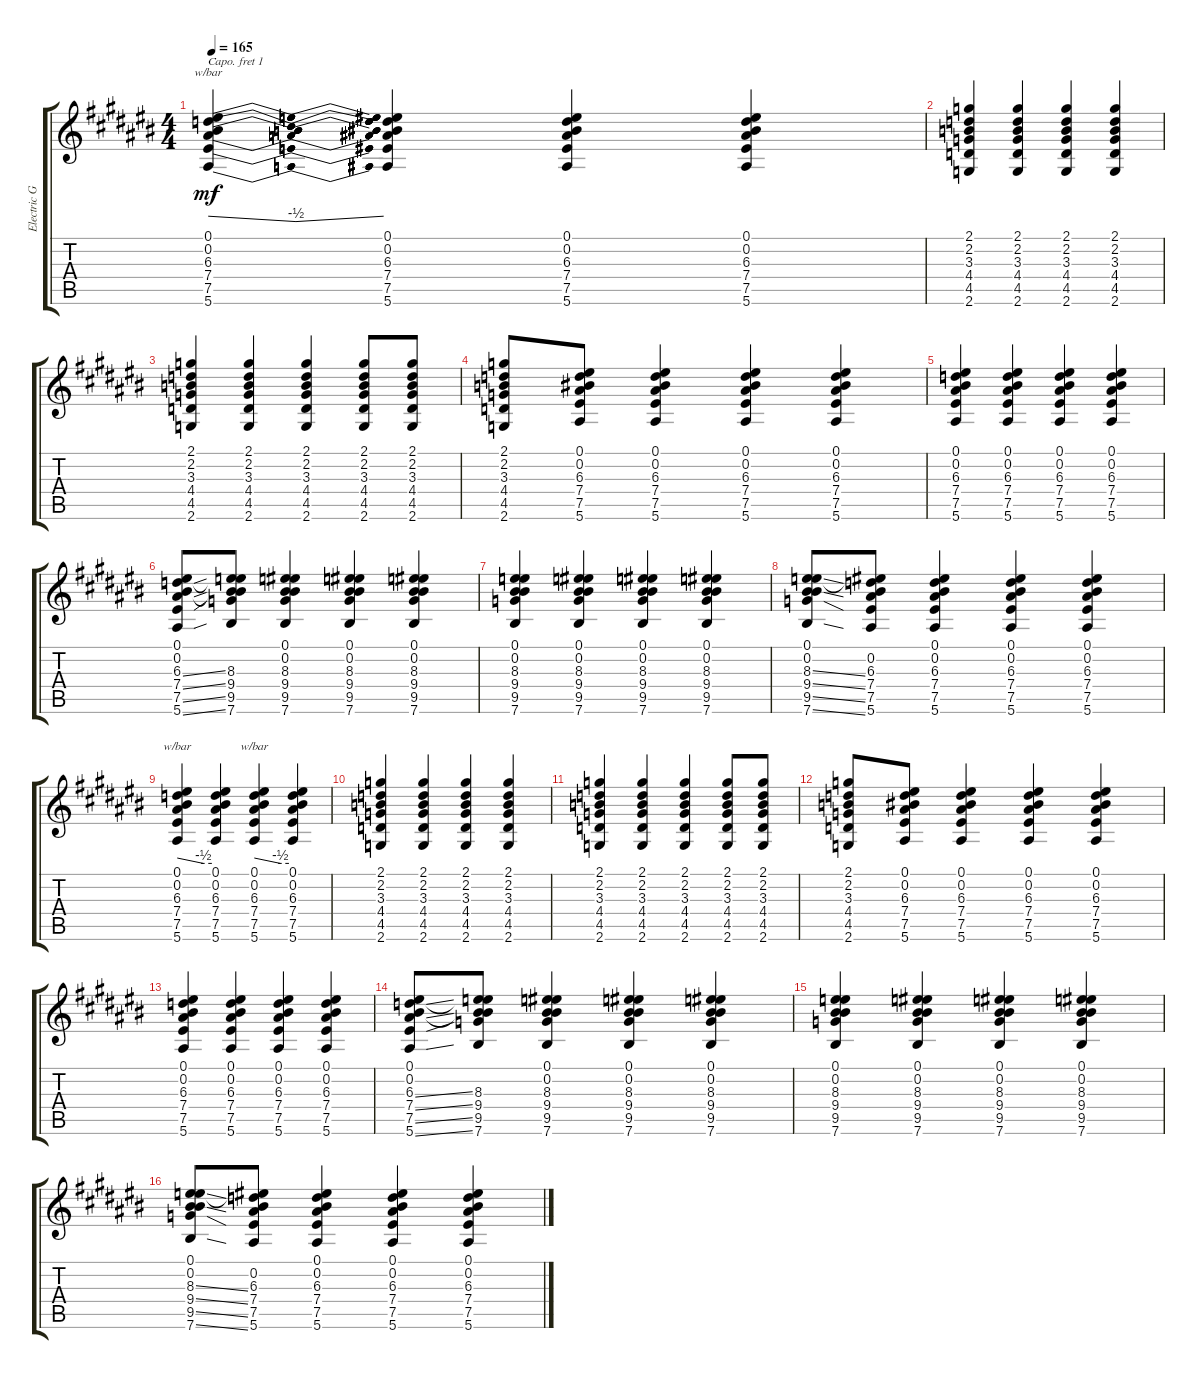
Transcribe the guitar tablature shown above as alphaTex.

\track ("Electric Guitar" "Electric G") {instrument overdrivenguitar}
\staff {score tabs}
\capo 1
\tuning (E4 B3 G3 D3 A2 E2) {hide}
\ts (4 4)
\tempo 165
\clef g2
\ks c#
(0.1 0.2 6.3 7.4 7.5 5.6).4{tbe (dip default 0 0 30 -2 60 0) dy mf} (0.1 0.2 6.3 7.4 7.5 5.6).4 (0.1 0.2 6.3 7.4 7.5 5.6).4 (0.1 0.2 6.3 7.4 7.5 5.6).4 |
(2.1 2.2 3.3 4.4 4.5 2.6).4 (2.1 2.2 3.3 4.4 4.5 2.6).4 (2.1 2.2 3.3 4.4 4.5 2.6).4 (2.1 2.2 3.3 4.4 4.5 2.6).4 |
(2.1 2.2 3.3 4.4 4.5 2.6).4 (2.1 2.2 3.3 4.4 4.5 2.6).4 (2.1 2.2 3.3 4.4 4.5 2.6).4 (2.1 2.2 3.3 4.4 4.5 2.6).8 (2.1 2.2 3.3 4.4 4.5 2.6).8 |
(2.1 2.2 3.3 4.4 4.5 2.6).8 (0.1 0.2 6.3 7.4 7.5 5.6).8 (0.1 0.2 6.3 7.4 7.5 5.6).4 (0.1 0.2 6.3 7.4 7.5 5.6).4 (0.1 0.2 6.3 7.4 7.5 5.6).4 |
(0.1 0.2 6.3 7.4 7.5 5.6).4 (0.1 0.2 6.3 7.4 7.5 5.6).4 (0.1 0.2 6.3 7.4 7.5 5.6).4 (0.1 0.2 6.3 7.4 7.5 5.6).4 |
(0.1 0.2 6.3{ss} 7.4{ss} 7.5{ss} 5.6{ss}).8 (0.1{t} 0.2{t} 8.3 9.4 9.5 7.6).8 (0.1 0.2 8.3 9.4 9.5 7.6).4 (0.1 0.2 8.3 9.4 9.5 7.6).4 (0.1 0.2 8.3 9.4 9.5 7.6).4 |
(0.1 0.2 8.3 9.4 9.5 7.6).4 (0.1 0.2 8.3 9.4 9.5 7.6).4 (0.1 0.2 8.3 9.4 9.5 7.6).4 (0.1 0.2 8.3 9.4 9.5 7.6).4 |
(0.1 0.2 8.3{ss} 9.4{ss} 9.5{ss} 7.6{ss}).8 (0.1{t} 0.2 6.3 7.4 7.5 5.6).8 (0.1 0.2 6.3 7.4 7.5 5.6).4 (0.1 0.2 6.3 7.4 7.5 5.6).4 (0.1 0.2 6.3 7.4 7.5 5.6).4 |
(0.1 0.2 6.3 7.4 7.5 5.6).4{tbe (custom default 0 0 45 -2 60 -2)} (0.1 0.2 6.3 7.4 7.5 5.6).4 (0.1 0.2 6.3 7.4 7.5 5.6).4{tbe (custom default 0 0 45 -2 60 -2)} (0.1 0.2 6.3 7.4 7.5 5.6).4 |
(2.1 2.2 3.3 4.4 4.5 2.6).4 (2.1 2.2 3.3 4.4 4.5 2.6).4 (2.1 2.2 3.3 4.4 4.5 2.6).4 (2.1 2.2 3.3 4.4 4.5 2.6).4 |
(2.1 2.2 3.3 4.4 4.5 2.6).4 (2.1 2.2 3.3 4.4 4.5 2.6).4 (2.1 2.2 3.3 4.4 4.5 2.6).4 (2.1 2.2 3.3 4.4 4.5 2.6).8 (2.1 2.2 3.3 4.4 4.5 2.6).8 |
(2.1 2.2 3.3 4.4 4.5 2.6).8 (0.1 0.2 6.3 7.4 7.5 5.6).8 (0.1 0.2 6.3 7.4 7.5 5.6).4 (0.1 0.2 6.3 7.4 7.5 5.6).4 (0.1 0.2 6.3 7.4 7.5 5.6).4 |
(0.1 0.2 6.3 7.4 7.5 5.6).4 (0.1 0.2 6.3 7.4 7.5 5.6).4 (0.1 0.2 6.3 7.4 7.5 5.6).4 (0.1 0.2 6.3 7.4 7.5 5.6).4 |
(0.1 0.2 6.3{ss} 7.4{ss} 7.5{ss} 5.6{ss}).8 (0.1{t} 0.2{t} 8.3 9.4 9.5 7.6).8 (0.1 0.2 8.3 9.4 9.5 7.6).4 (0.1 0.2 8.3 9.4 9.5 7.6).4 (0.1 0.2 8.3 9.4 9.5 7.6).4 |
(0.1 0.2 8.3 9.4 9.5 7.6).4 (0.1 0.2 8.3 9.4 9.5 7.6).4 (0.1 0.2 8.3 9.4 9.5 7.6).4 (0.1 0.2 8.3 9.4 9.5 7.6).4 |
(0.1 0.2 8.3{ss} 9.4{ss} 9.5{ss} 7.6{ss}).8 (0.1{t} 0.2 6.3 7.4 7.5 5.6).8 (0.1 0.2 6.3 7.4 7.5 5.6).4 (0.1 0.2 6.3 7.4 7.5 5.6).4 (0.1 0.2 6.3 7.4 7.5 5.6).4
